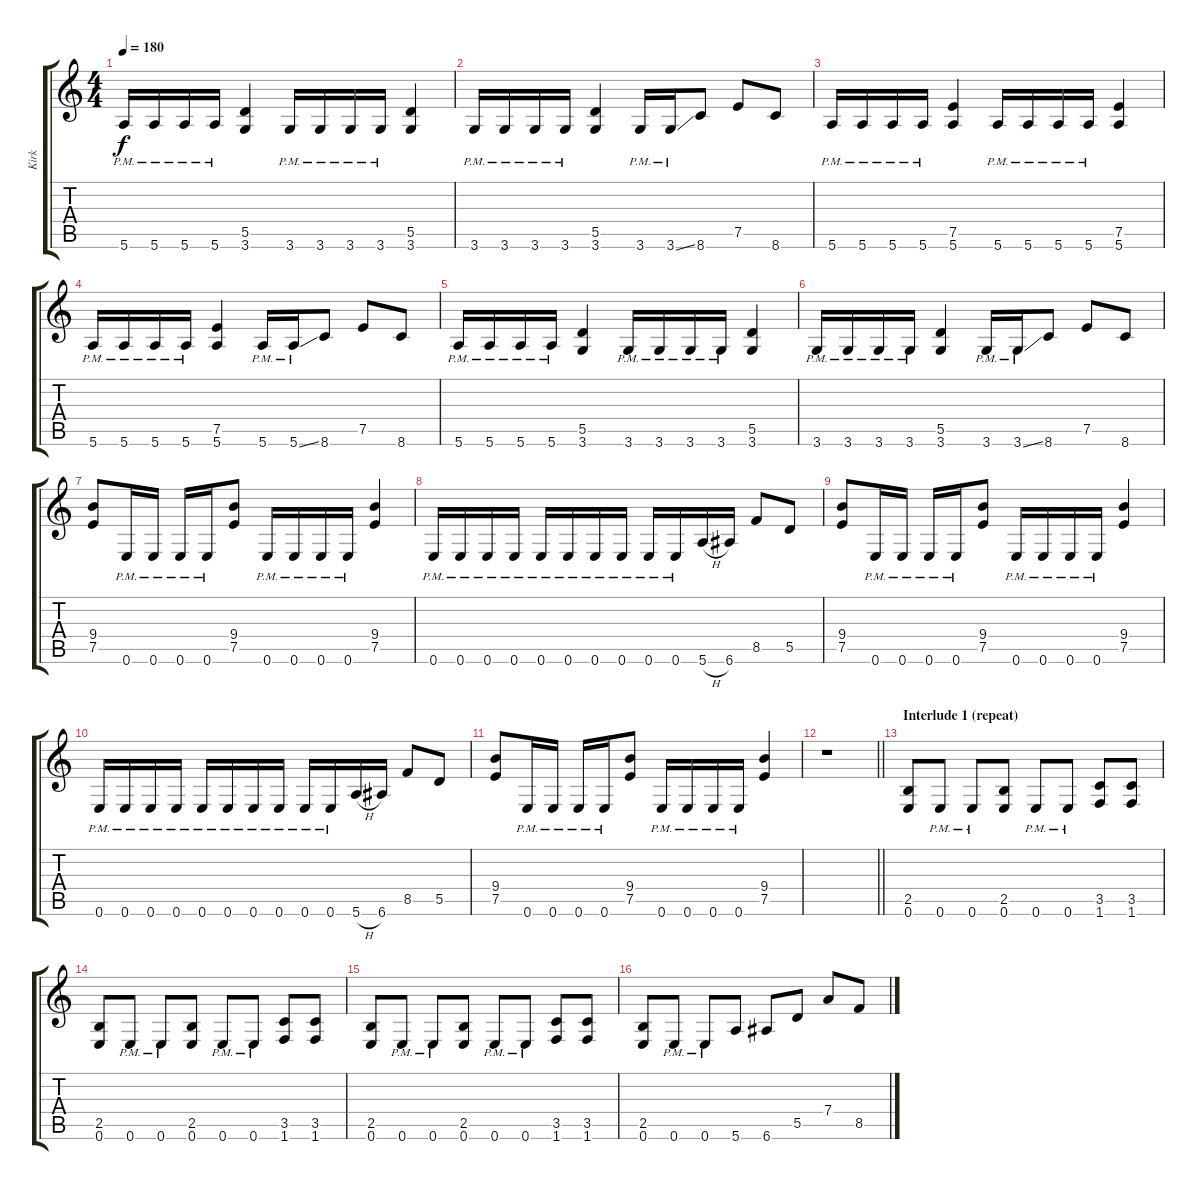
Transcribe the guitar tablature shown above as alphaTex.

\track ("Kirk" "Kirk") {instrument overdrivenguitar}
\staff {score tabs}
\tuning (E4 B3 G3 D3 A2 E2) {hide}
\ts (4 4)
\tempo 180
\clef g2
\ks c
5.6{pm}.16{dy f} 5.6{pm}.16 5.6{pm}.16 5.6{pm}.16 (5.5 3.6).4 3.6{pm}.16 3.6{pm}.16 3.6{pm}.16 3.6{pm}.16 (5.5 3.6).4 |
3.6{pm}.16 3.6{pm}.16 3.6{pm}.16 3.6{pm}.16 (5.5 3.6).4 3.6{pm}.16 3.6{ss pm}.16 8.6.8 7.5.8 8.6.8 |
5.6{pm}.16 5.6{pm}.16 5.6{pm}.16 5.6{pm}.16 (7.5 5.6).4 5.6{pm}.16 5.6{pm}.16 5.6{pm}.16 5.6{pm}.16 (7.5 5.6).4 |
5.6{pm}.16 5.6{pm}.16 5.6{pm}.16 5.6{pm}.16 (7.5 5.6).4 5.6{pm}.16 5.6{ss pm}.16 8.6.8 7.5.8 8.6.8 |
5.6{pm}.16 5.6{pm}.16 5.6{pm}.16 5.6{pm}.16 (5.5 3.6).4 3.6{pm}.16 3.6{pm}.16 3.6{pm}.16 3.6{pm}.16 (5.5 3.6).4 |
3.6{pm}.16 3.6{pm}.16 3.6{pm}.16 3.6{pm}.16 (5.5 3.6).4 3.6{pm}.16 3.6{ss pm}.16 8.6.8 7.5.8 8.6.8 |
(9.4 7.5).8 0.6{pm}.16 0.6{pm}.16 0.6{pm}.16 0.6{pm}.16 (9.4 7.5).8 0.6{pm}.16 0.6{pm}.16 0.6{pm}.16 0.6{pm}.16 (9.4 7.5).4 |
0.6{pm}.16 0.6{pm}.16 0.6{pm}.16 0.6{pm}.16 0.6{pm}.16 0.6{pm}.16 0.6{pm}.16 0.6{pm}.16 0.6{pm}.16 0.6{pm}.16 5.6{h}.16 6.6.16 8.5.8 5.5.8 |
(9.4 7.5).8 0.6{pm}.16 0.6{pm}.16 0.6{pm}.16 0.6{pm}.16 (9.4 7.5).8 0.6{pm}.16 0.6{pm}.16 0.6{pm}.16 0.6{pm}.16 (9.4 7.5).4 |
0.6{pm}.16 0.6{pm}.16 0.6{pm}.16 0.6{pm}.16 0.6{pm}.16 0.6{pm}.16 0.6{pm}.16 0.6{pm}.16 0.6{pm}.16 0.6{pm}.16 5.6{h}.16 6.6.16 8.5.8 5.5.8 |
(9.4 7.5).8 0.6{pm}.16 0.6{pm}.16 0.6{pm}.16 0.6{pm}.16 (9.4 7.5).8 0.6{pm}.16 0.6{pm}.16 0.6{pm}.16 0.6{pm}.16 (9.4 7.5).4 |
\barLineRight lightlight
r.1 |
\section ("" "Interlude 1 (repeat)")
(2.5 0.6).8 0.6{pm}.8 0.6{pm}.8 (2.5 0.6).8 0.6{pm}.8 0.6{pm}.8 (3.5 1.6).8 (3.5 1.6).8 |
(2.5 0.6).8 0.6{pm}.8 0.6{pm}.8 (2.5 0.6).8 0.6{pm}.8 0.6{pm}.8 (3.5 1.6).8 (3.5 1.6).8 |
(2.5 0.6).8 0.6{pm}.8 0.6{pm}.8 (2.5 0.6).8 0.6{pm}.8 0.6{pm}.8 (3.5 1.6).8 (3.5 1.6).8 |
(2.5 0.6).8 0.6{pm}.8 0.6{pm}.8 5.6.8 6.6.8 5.5.8 7.4.8 8.5.8
